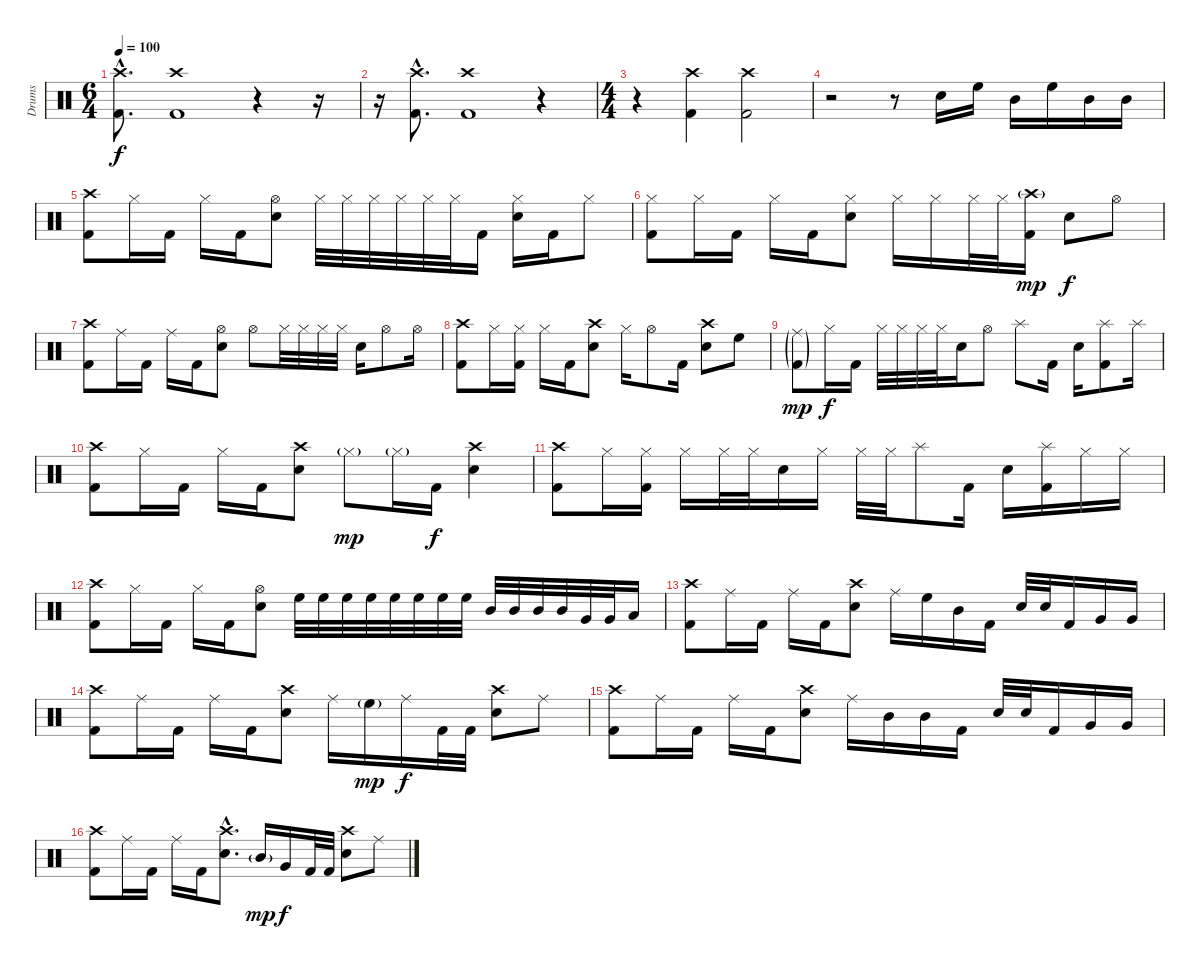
\track ("Drums" "Drums") {instrument percussion}
\staff {score}
\articulation defaults
\ts (6 4)
\tempo 100
\clef neutral
\ks c
("Crash high (hit)"{hac} "Kick (hit) 2"{hac}).8{d dy f} ("Crash high (hit)" "Kick (hit) 2").1 r.4 r.16 |
r.16 ("Crash high (hit)"{hac} "Kick (hit) 2"{hac}).8{d} ("Crash high (hit)" "Kick (hit) 2").1 r.4 |
\ts (4 4)
r.4 ("Crash high (hit)" "Kick (hit) 2").4 ("Crash high (hit)" "Kick (hit) 2").2 |
r.2 r.8 "Snare (hit) 2".16 "High Floor Tom (hit)".16 "Mid Tom (hit)".16 "High Floor Tom (hit)".16 "Mid Tom (hit)".16 "Mid Tom (hit)".16 |
("Crash high (hit)" "Kick (hit) 2").8 "Hi-Hat (closed)".16 "Kick (hit) 2".16 "Hi-Hat (closed)".16 "Kick (hit) 2".16 ("Hi-Hat (open)" "Snare (hit) 2").8 "Hi-Hat (closed)".32 "Hi-Hat (closed)".32 "Hi-Hat (closed)".32 "Hi-Hat (closed)".32 "Hi-Hat (closed)".32 "Hi-Hat (closed)".32 "Kick (hit) 2".16 ("Hi-Hat (closed)" "Snare (hit) 2").16 "Kick (hit) 2".16 "Hi-Hat (closed)".8 |
("Hi-Hat (closed)" "Kick (hit) 2").8 "Hi-Hat (closed)".16 "Kick (hit) 2".16 "Hi-Hat (closed)".16 "Kick (hit) 2".16 ("Hi-Hat (closed)" "Snare (hit) 2").8 "Hi-Hat (closed)".16 "Hi-Hat (closed)".16 "Hi-Hat (closed)".32 "Hi-Hat (closed)".32 ("Crash high (hit)"{g} "Kick (hit) 2").16{dy mp} "Snare (hit) 2".8{dy f} "Hi-Hat (open)".8 |
("Crash high (hit)" "Kick (hit) 2").8 "Ride (middle)".16 "Kick (hit) 2".16 "Ride (middle)".16 "Kick (hit) 2".16 ("Hi-Hat (open)" "Snare (hit) 2").8 "Hi-Hat (open)".8 "Hi-Hat (closed)".32 "Hi-Hat (closed)".32 "Hi-Hat (closed)".32 "Hi-Hat (closed)".32 "Snare (hit) 2".16 "Hi-Hat (open)".8 "Hi-Hat (open)".16 |
("Crash high (hit)" "Kick (hit) 2").8 "Hi-Hat (closed)".16 ("Hi-Hat (closed)" "Kick (hit) 2").16 "Hi-Hat (closed)".16 "Kick (hit) 2".16 ("Crash high (hit)" "Snare (hit) 2").8 "Hi-Hat (closed)".16 "Hi-Hat (open)".8 "Kick (hit) 2".16 ("Crash high (hit)" "Snare (hit) 2").8 "High Floor Tom (hit)".8 |
("Ride (middle)"{g} "Kick (hit) 2"{g}).8{dy mp} "Hi-Hat (closed)".16{dy f} "Kick (hit) 2".16 "Hi-Hat (closed)".32 "Hi-Hat (closed)".32 "Hi-Hat (closed)".32 "Hi-Hat (closed)".32 "Snare (hit) 2".16 "Hi-Hat (open)".8 "Splash (hit)".8 "Kick (hit) 2".16 "Snare (hit) 2".16 ("Kick (hit) 2" "Splash (hit)").8 "Splash (hit)".16 |
("Crash high (hit)" "Kick (hit) 2").8 "Hi-Hat (closed)".16 "Kick (hit) 2".16 "Hi-Hat (closed)".16 "Kick (hit) 2".16 ("Crash high (hit)" "Snare (hit) 2").8 "Hi-Hat (closed)"{g}.8{dy mp} "Hi-Hat (closed)"{g}.16 "Kick (hit) 2".16{dy f} ("Crash high (hit)" "Snare (hit) 2").4 |
("Crash high (hit)" "Kick (hit) 2").8 "Hi-Hat (closed)".16 ("Hi-Hat (closed)" "Kick (hit) 2").16 "Hi-Hat (closed)".16 "Hi-Hat (closed)".32 "Hi-Hat (closed)".32 "Snare (hit) 2".16 "Hi-Hat (closed)".16 "Hi-Hat (closed)".32 "Hi-Hat (closed)".32 "Splash (hit)".8 "Kick (hit) 2".16 "Snare (hit) 2".16 ("Splash (hit)" "Kick (hit) 2").16 "Hi-Hat (closed)".16 "Hi-Hat (closed)".16 |
("Crash high (hit)" "Kick (hit) 2").8 "Hi-Hat (closed)".16 "Kick (hit) 2".16 "Hi-Hat (closed)".16 "Kick (hit) 2".16 ("Hi-Hat (open)" "Snare (hit) 2").8 "High Floor Tom (hit)".32 "High Floor Tom (hit)".32 "High Floor Tom (hit)".32 "High Floor Tom (hit)".32 "High Floor Tom (hit)".32 "High Floor Tom (hit)".32 "High Floor Tom (hit)".32 "High Floor Tom (hit)".32 "Mid Tom (hit)".32 "Mid Tom (hit)".32 "Mid Tom (hit)".32 "Mid Tom (hit)".32 "Very Low Tom (hit)".32 "Very Low Tom (hit)".32 "Low Floor Tom (hit)".16 |
("Crash high (hit)" "Kick (hit) 2").8 "Ride (middle)".16 "Kick (hit) 2".16 "Ride (middle)".16 "Kick (hit) 2".16 ("Crash high (hit)" "Snare (hit) 2").8 "Ride (middle)".16 "High Floor Tom (hit)".16 "Mid Tom (hit)".16 "Kick (hit) 2".16 "Snare (hit) 2".32 "Snare (hit) 2".32 "Kick (hit) 2".16 "Very Low Tom (hit)".16 "Very Low Tom (hit)".16 |
("Crash high (hit)" "Kick (hit) 2").8 "Ride (middle)".16 "Kick (hit) 2".16 "Ride (middle)".16 "Kick (hit) 2".16 ("Crash high (hit)" "Snare (hit) 2").8 "Ride (middle)".16 "High Floor Tom (hit)"{g}.16{dy mp} "Ride (middle)".16{dy f} "Kick (hit) 2".32 "Kick (hit) 2".32 ("Crash high (hit)" "Snare (hit) 2").8 "Ride (middle)".8 |
("Crash high (hit)" "Kick (hit) 2").8 "Ride (middle)".16 "Kick (hit) 2".16 "Ride (middle)".16 "Kick (hit) 2".16 ("Crash high (hit)" "Snare (hit) 2").8 "Ride (middle)".16 "Mid Tom (hit)".16 "Mid Tom (hit)".16 "Kick (hit) 2".16 "Snare (hit) 2".32 "Snare (hit) 2".32 "Kick (hit) 2".16 "Very Low Tom (hit)".16 "Very Low Tom (hit)".16 |
("Crash high (hit)" "Kick (hit) 2").8 "Ride (middle)".16 "Kick (hit) 2".16 "Ride (middle)".16 "Kick (hit) 2".16 ("Crash high (hit)"{hac} "Snare (hit) 2"{hac}).8{d} "Mid Tom (hit)"{g}.16{dy mp} "Very Low Tom (hit)".16{dy f} "Kick (hit) 2".32 "Kick (hit) 2".32 ("Crash high (hit)" "Snare (hit) 2").8 "Ride (middle)".8
